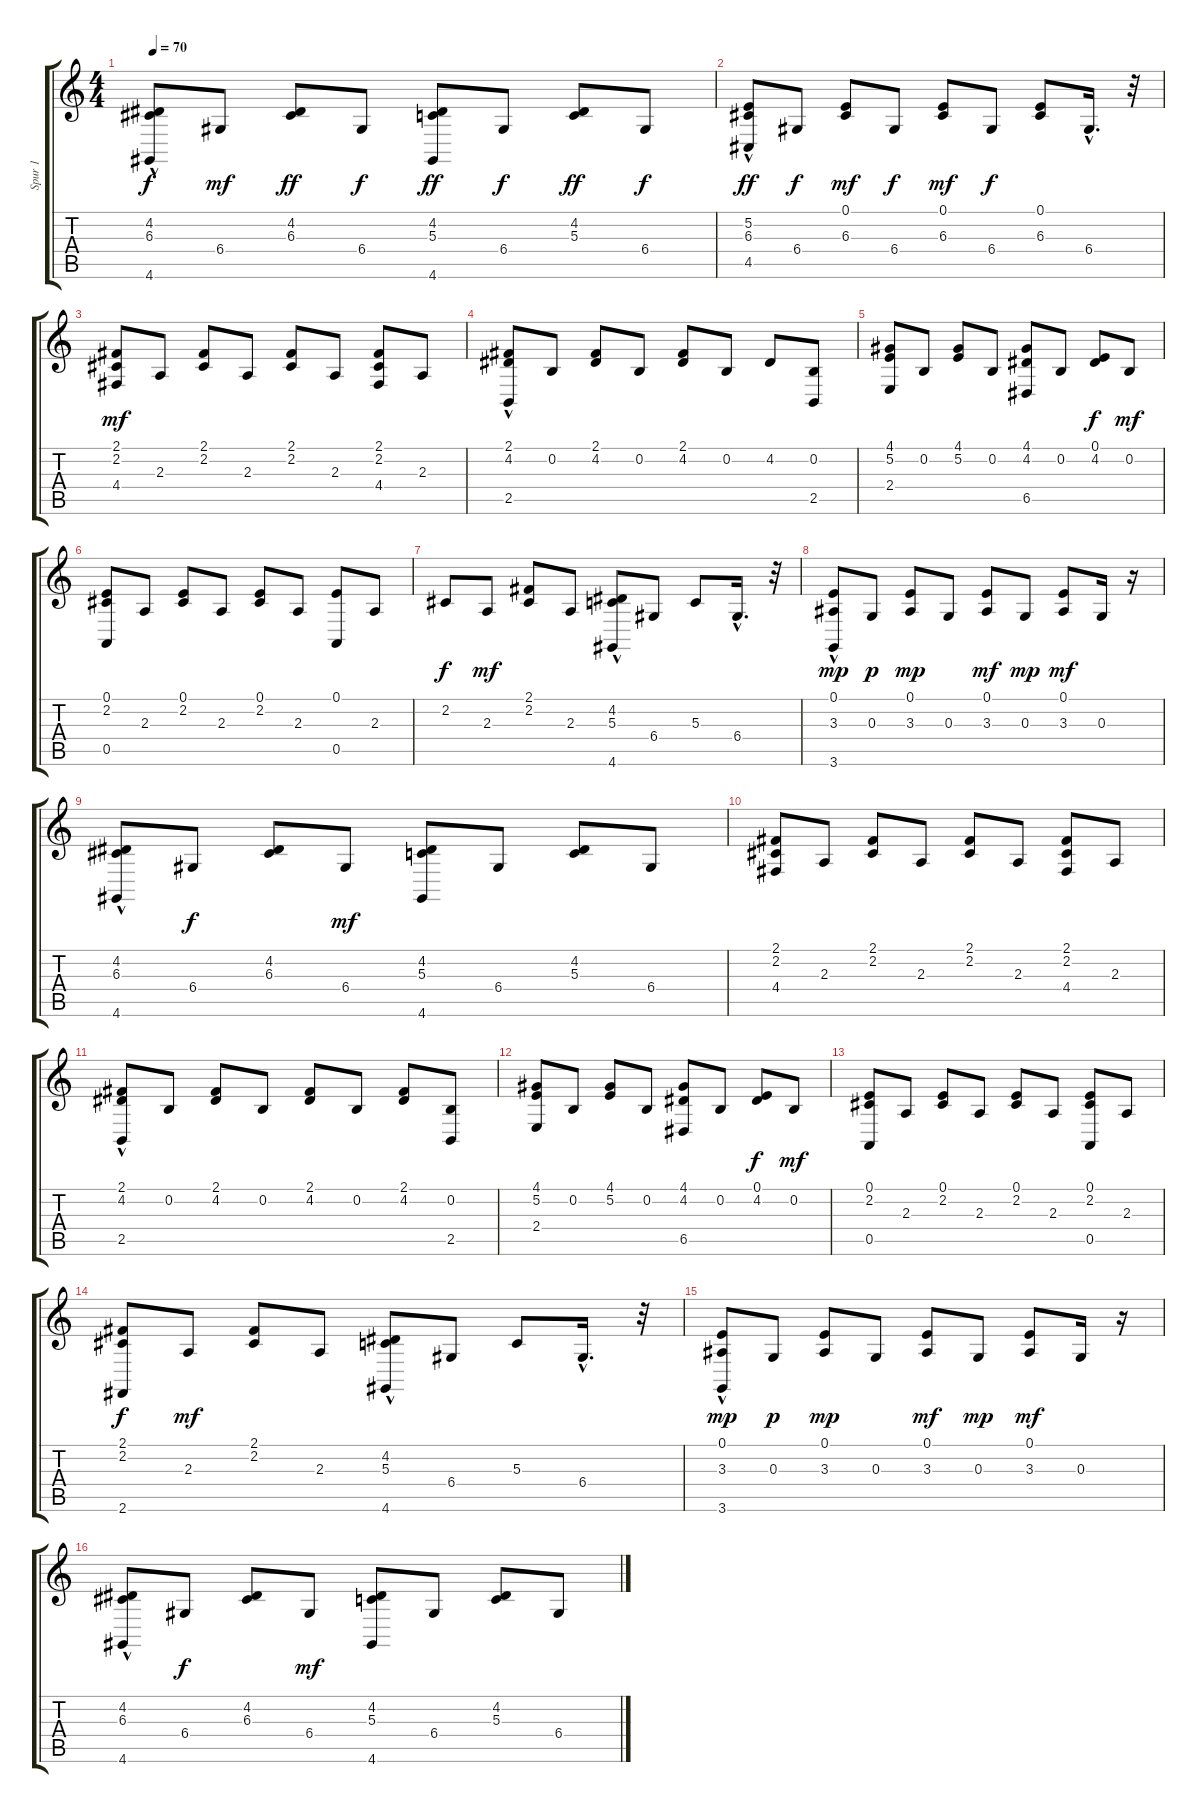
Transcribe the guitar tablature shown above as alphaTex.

\track ("Spur 1" "Spur 1") {instrument acousticgrandpiano}
\staff {score tabs}
\tuning (E4 B3 G3 D3 A2 E2) {hide}
\ts (4 4)
\tempo 70
\clef g2
\ks c
(4.2 6.3 4.6{hac}).8{dy f} 6.4.8{dy mf} (4.2 6.3).8{dy ff} 6.4.8{dy f} (4.2 5.3 4.6).8{dy ff} 6.4.8{dy f} (4.2 5.3).8{dy ff} 6.4.8{dy f} |
(5.2 6.3 4.5{hac}).8{dy ff} 6.4.8{dy f} (0.1 6.3).8{dy mf} 6.4.8{dy f} (0.1 6.3).8{dy mf} 6.4.8{dy f} (0.1 6.3).8 6.4{hac}.16{d} r.32 |
(2.1 2.2 4.4).8{dy mf} 2.3.8 (2.1 2.2).8 2.3.8 (2.1 2.2).8 2.3.8 (2.1 2.2 4.4).8 2.3.8 |
(2.1 4.2 2.5{hac}).8 0.2.8 (2.1 4.2).8 0.2.8 (2.1 4.2).8 0.2.8 4.2.8 (0.2 2.5).8 |
(4.1 5.2 2.4).8 0.2.8 (4.1 5.2).8 0.2.8 (4.1 4.2 6.5).8 0.2.8 (0.1 4.2).8{dy f} 0.2.8{dy mf} |
(0.1 2.2 0.5).8 2.3.8 (0.1 2.2).8 2.3.8 (0.1 2.2).8 2.3.8 (0.1 0.5).8 2.3.8 |
2.2.8{dy f} 2.3.8{dy mf} (2.1 2.2).8 2.3.8 (4.2 5.3 4.6{hac}).8 6.4.8 5.3.8 6.4{hac}.16{d} r.32 |
(0.1 3.3 3.6{hac}).8{dy mp} 0.3.8{dy p} (0.1 3.3).8{dy mp} 0.3.8 (0.1 3.3).8{dy mf} 0.3.8{dy mp} (0.1 3.3).8{dy mf} 0.3.16 r.16 |
(4.2 6.3 4.6{hac}).8 6.4.8{dy f} (4.2 6.3).8 6.4.8{dy mf} (4.2 5.3 4.6).8 6.4.8 (4.2 5.3).8 6.4.8 |
(2.1 2.2 4.4).8 2.3.8 (2.1 2.2).8 2.3.8 (2.1 2.2).8 2.3.8 (2.1 2.2 4.4).8 2.3.8 |
(2.1 4.2 2.5{hac}).8 0.2.8 (2.1 4.2).8 0.2.8 (2.1 4.2).8 0.2.8 (2.1 4.2).8 (0.2 2.5).8 |
(4.1 5.2 2.4).8 0.2.8 (4.1 5.2).8 0.2.8 (4.1 4.2 6.5).8 0.2.8 (0.1 4.2).8{dy f} 0.2.8{dy mf} |
(0.1 2.2 0.5).8 2.3.8 (0.1 2.2).8 2.3.8 (0.1 2.2).8 2.3.8 (0.1 2.2 0.5).8 2.3.8 |
(2.1 2.2 2.6).8{dy f} 2.3.8{dy mf} (2.1 2.2).8 2.3.8 (4.2 5.3 4.6{hac}).8 6.4.8 5.3.8 6.4{hac}.16{d} r.32 |
(0.1 3.3 3.6{hac}).8{dy mp} 0.3.8{dy p} (0.1 3.3).8{dy mp} 0.3.8 (0.1 3.3).8{dy mf} 0.3.8{dy mp} (0.1 3.3).8{dy mf} 0.3.16 r.16 |
(4.2 6.3 4.6{hac}).8 6.4.8{dy f} (4.2 6.3).8 6.4.8{dy mf} (4.2 5.3 4.6).8 6.4.8 (4.2 5.3).8 6.4.8
